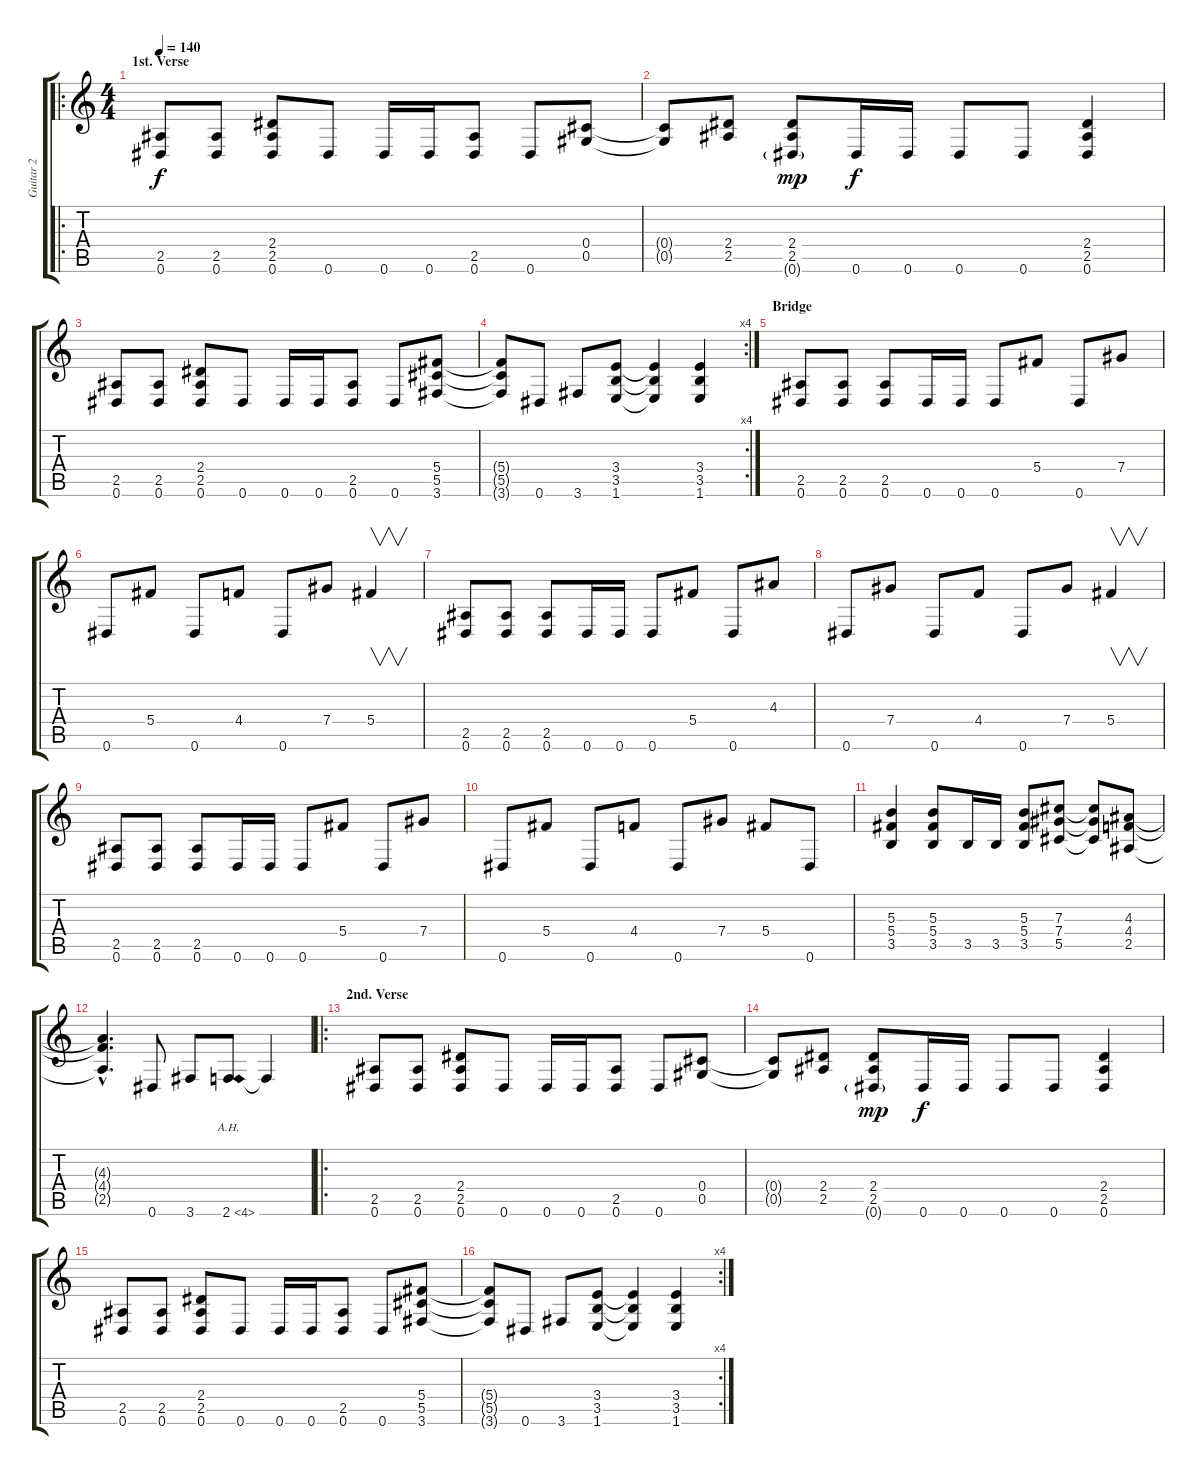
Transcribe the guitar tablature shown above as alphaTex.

\track ("Guitar 2" "Guitar 2") {instrument overdrivenguitar}
\staff {score tabs}
\tuning (Eb4 Bb3 Gb3 Db3 Ab2 Eb2) {hide}
\ro
\ts (4 4)
\section ("" "1st. Verse")
\tempo 140
\clef g2
\ks c
(2.5 0.6).8{dy f} (2.5 0.6).8 (2.4 2.5 0.6).8 0.6.8 0.6.16 0.6.16 (2.5 0.6).8 0.6.8 (0.4 0.5).8 |
(0.4{t} 0.5{t}).8 (2.4 2.5).8 (2.4 2.5 0.6{g}).8{dy mp} 0.6.16{dy f} 0.6.16 0.6.8 0.6.8 (2.4 2.5 0.6).4 |
(2.5 0.6).8 (2.5 0.6).8 (2.4 2.5 0.6).8 0.6.8 0.6.16 0.6.16 (2.5 0.6).8 0.6.8 (5.4 5.5 3.6).8 |
\rc 4
(5.4{t} 5.5{t} 3.6{t}).8 0.6.8 3.6.8 (3.4 3.5 1.6).8 (3.4{t} 3.5{t} 1.6{t}).4 (3.4 3.5 1.6).4 |
\section ("" "Bridge")
(2.5 0.6).8 (2.5 0.6).8 (2.5 0.6).8 0.6.16 0.6.16 0.6.8 5.4.8 0.6.8 7.4.8 |
0.6.8 5.4.8 0.6.8 4.4.8 0.6.8 7.4.8 5.4.4{v} |
(2.5 0.6).8 (2.5 0.6).8 (2.5 0.6).8 0.6.16 0.6.16 0.6.8 5.4.8 0.6.8 4.3.8 |
0.6.8 7.4.8 0.6.8 4.4.8 0.6.8 7.4.8 5.4.4{v} |
(2.5 0.6).8 (2.5 0.6).8 (2.5 0.6).8 0.6.16 0.6.16 0.6.8 5.4.8 0.6.8 7.4.8 |
0.6.8 5.4.8 0.6.8 4.4.8 0.6.8 7.4.8 5.4.8 0.6.8 |
(5.3 5.4 3.5).4 (5.3 5.4 3.5).8 3.5.16 3.5.16 (5.3 5.4 3.5).8 (7.3 7.4 5.5).8 (7.3{t} 7.4{t} 5.5{t}).8 (4.3 4.4 2.5).8 |
(4.3{hac t} 4.4{hac t} 2.5{hac t}).4{d} 0.6.8 3.6.8 2.6{ah 2}.8 2.6{t}.4 |
\ro
\section ("" "2nd. Verse")
(2.5 0.6).8 (2.5 0.6).8 (2.4 2.5 0.6).8 0.6.8 0.6.16 0.6.16 (2.5 0.6).8 0.6.8 (0.4 0.5).8 |
(0.4{t} 0.5{t}).8 (2.4 2.5).8 (2.4 2.5 0.6{g}).8{dy mp} 0.6.16{dy f} 0.6.16 0.6.8 0.6.8 (2.4 2.5 0.6).4 |
(2.5 0.6).8 (2.5 0.6).8 (2.4 2.5 0.6).8 0.6.8 0.6.16 0.6.16 (2.5 0.6).8 0.6.8 (5.4 5.5 3.6).8 |
\rc 4
(5.4{t} 5.5{t} 3.6{t}).8 0.6.8 3.6.8 (3.4 3.5 1.6).8 (3.4{t} 3.5{t} 1.6{t}).4 (3.4 3.5 1.6).4
